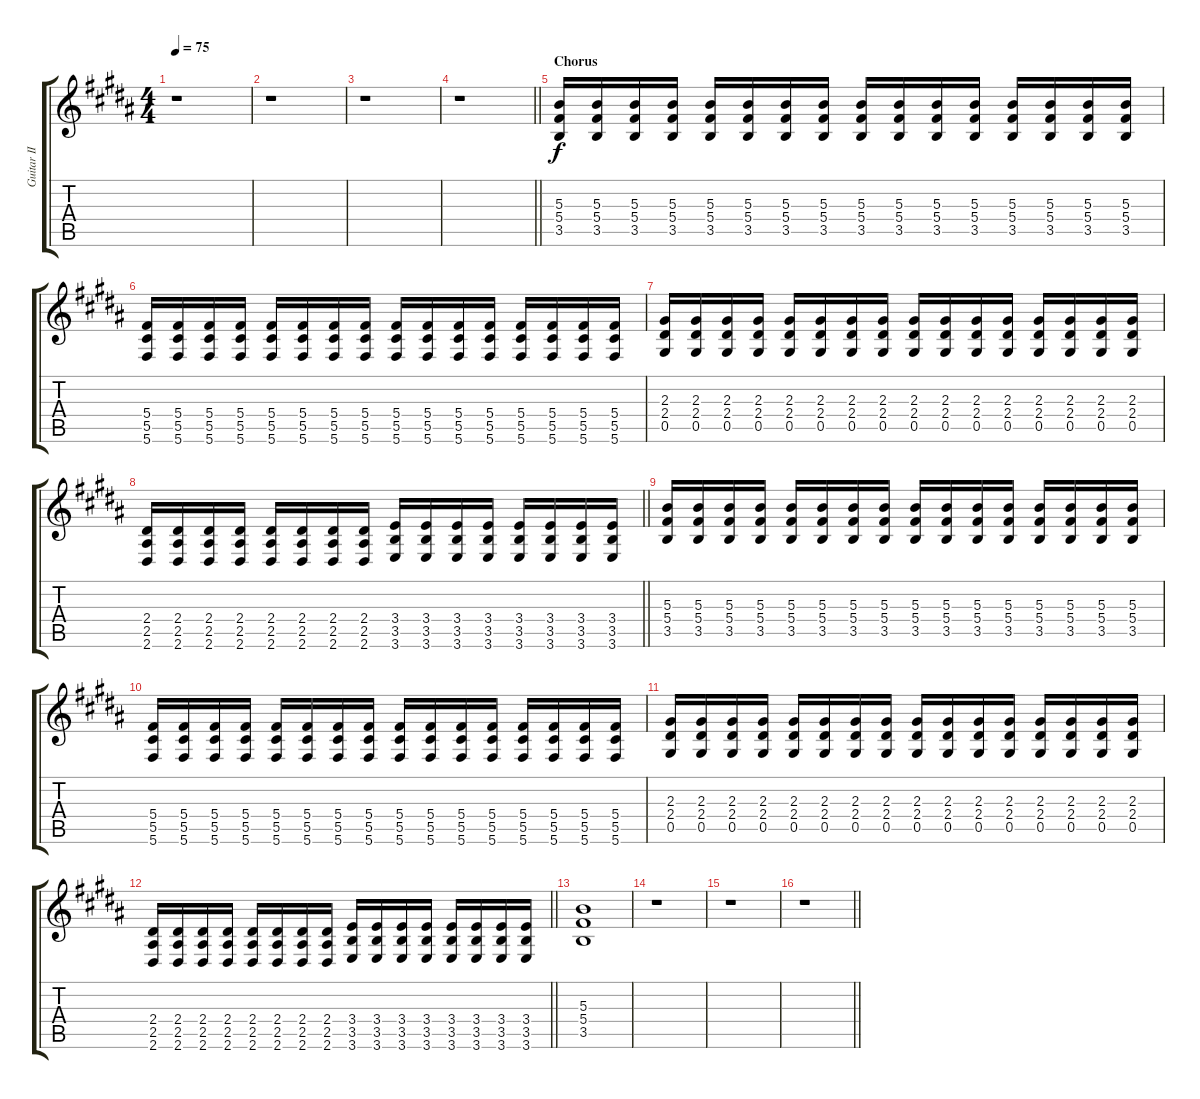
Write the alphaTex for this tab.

\track ("Guitar II" "Guitar II") {instrument acousticguitarsteel}
\staff {score tabs}
\tuning (Eb4 Bb3 Gb3 Db3 Ab2 Db2) {hide}
\ts (4 4)
\tempo 75
\clef g2
\ks g#minor
r.1{dy f} |
r.1 |
r.1 |
\barLineRight lightlight
r.1 |
\section ("" "Chorus")
(5.3 5.4 3.5).16 (5.3 5.4 3.5).16 (5.3 5.4 3.5).16 (5.3 5.4 3.5).16 (5.3 5.4 3.5).16 (5.3 5.4 3.5).16 (5.3 5.4 3.5).16 (5.3 5.4 3.5).16 (5.3 5.4 3.5).16 (5.3 5.4 3.5).16 (5.3 5.4 3.5).16 (5.3 5.4 3.5).16 (5.3 5.4 3.5).16 (5.3 5.4 3.5).16 (5.3 5.4 3.5).16 (5.3 5.4 3.5).16 |
(5.4 5.5 5.6).16 (5.4 5.5 5.6).16 (5.4 5.5 5.6).16 (5.4 5.5 5.6).16 (5.4 5.5 5.6).16 (5.4 5.5 5.6).16 (5.4 5.5 5.6).16 (5.4 5.5 5.6).16 (5.4 5.5 5.6).16 (5.4 5.5 5.6).16 (5.4 5.5 5.6).16 (5.4 5.5 5.6).16 (5.4 5.5 5.6).16 (5.4 5.5 5.6).16 (5.4 5.5 5.6).16 (5.4 5.5 5.6).16 |
(2.3 2.4 0.5).16 (2.3 2.4 0.5).16 (2.3 2.4 0.5).16 (2.3 2.4 0.5).16 (2.3 2.4 0.5).16 (2.3 2.4 0.5).16 (2.3 2.4 0.5).16 (2.3 2.4 0.5).16 (2.3 2.4 0.5).16 (2.3 2.4 0.5).16 (2.3 2.4 0.5).16 (2.3 2.4 0.5).16 (2.3 2.4 0.5).16 (2.3 2.4 0.5).16 (2.3 2.4 0.5).16 (2.3 2.4 0.5).16 |
\barLineRight lightlight
(2.4 2.5 2.6).16 (2.4 2.5 2.6).16 (2.4 2.5 2.6).16 (2.4 2.5 2.6).16 (2.4 2.5 2.6).16 (2.4 2.5 2.6).16 (2.4 2.5 2.6).16 (2.4 2.5 2.6).16 (3.4 3.5 3.6).16 (3.4 3.5 3.6).16 (3.4 3.5 3.6).16 (3.4 3.5 3.6).16 (3.4 3.5 3.6).16 (3.4 3.5 3.6).16 (3.4 3.5 3.6).16 (3.4 3.5 3.6).16 |
(5.3 5.4 3.5).16 (5.3 5.4 3.5).16 (5.3 5.4 3.5).16 (5.3 5.4 3.5).16 (5.3 5.4 3.5).16 (5.3 5.4 3.5).16 (5.3 5.4 3.5).16 (5.3 5.4 3.5).16 (5.3 5.4 3.5).16 (5.3 5.4 3.5).16 (5.3 5.4 3.5).16 (5.3 5.4 3.5).16 (5.3 5.4 3.5).16 (5.3 5.4 3.5).16 (5.3 5.4 3.5).16 (5.3 5.4 3.5).16 |
(5.4 5.5 5.6).16 (5.4 5.5 5.6).16 (5.4 5.5 5.6).16 (5.4 5.5 5.6).16 (5.4 5.5 5.6).16 (5.4 5.5 5.6).16 (5.4 5.5 5.6).16 (5.4 5.5 5.6).16 (5.4 5.5 5.6).16 (5.4 5.5 5.6).16 (5.4 5.5 5.6).16 (5.4 5.5 5.6).16 (5.4 5.5 5.6).16 (5.4 5.5 5.6).16 (5.4 5.5 5.6).16 (5.4 5.5 5.6).16 |
(2.3 2.4 0.5).16 (2.3 2.4 0.5).16 (2.3 2.4 0.5).16 (2.3 2.4 0.5).16 (2.3 2.4 0.5).16 (2.3 2.4 0.5).16 (2.3 2.4 0.5).16 (2.3 2.4 0.5).16 (2.3 2.4 0.5).16 (2.3 2.4 0.5).16 (2.3 2.4 0.5).16 (2.3 2.4 0.5).16 (2.3 2.4 0.5).16 (2.3 2.4 0.5).16 (2.3 2.4 0.5).16 (2.3 2.4 0.5).16 |
\barLineRight lightlight
(2.4 2.5 2.6).16 (2.4 2.5 2.6).16 (2.4 2.5 2.6).16 (2.4 2.5 2.6).16 (2.4 2.5 2.6).16 (2.4 2.5 2.6).16 (2.4 2.5 2.6).16 (2.4 2.5 2.6).16 (3.4 3.5 3.6).16 (3.4 3.5 3.6).16 (3.4 3.5 3.6).16 (3.4 3.5 3.6).16 (3.4 3.5 3.6).16 (3.4 3.5 3.6).16 (3.4 3.5 3.6).16 (3.4 3.5 3.6).16 |
(5.3 5.4 3.5).1 |
r.1 |
r.1 |
\barLineRight lightlight
r.1
